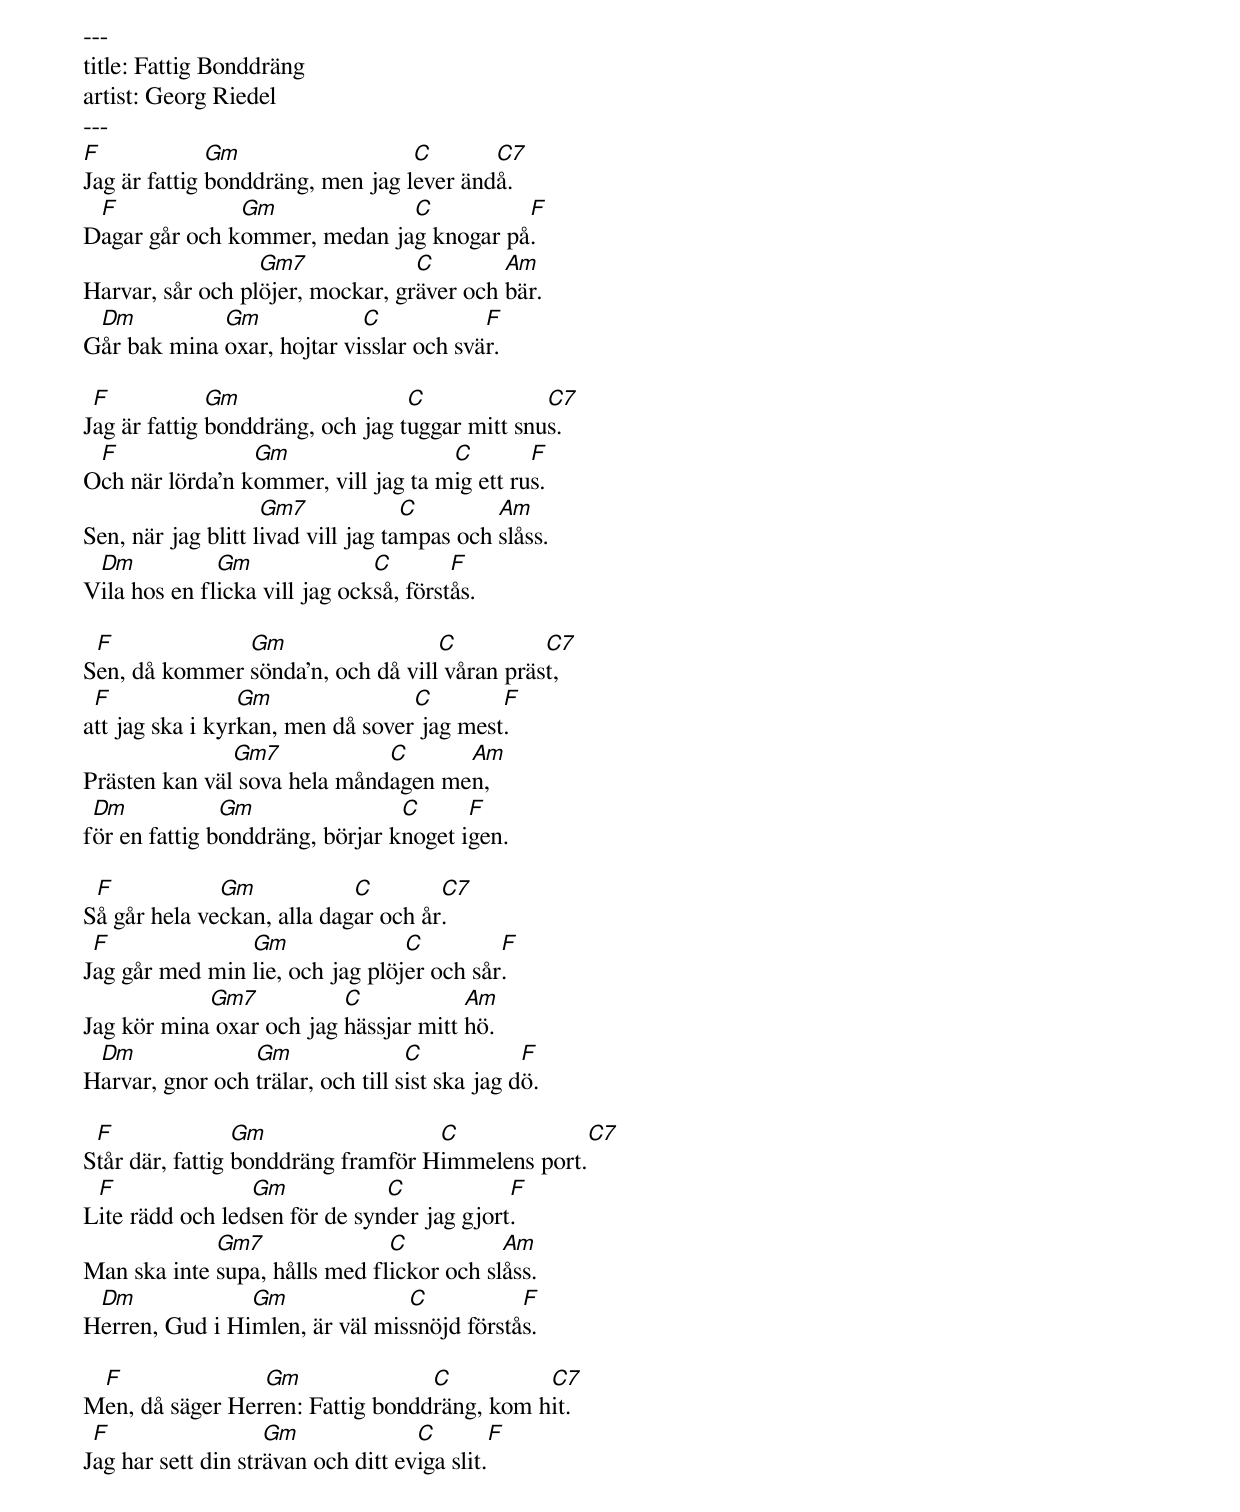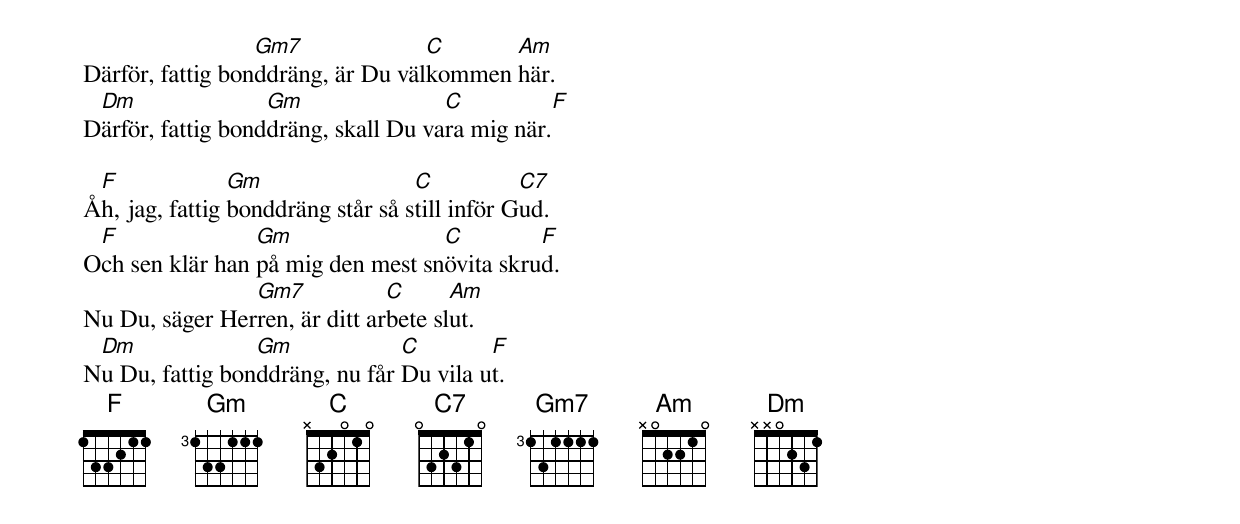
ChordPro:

---
title: Fattig Bonddräng
artist: Georg Riedel
---
[F]Jag är fattig [Gm]bonddräng, men jag l[C]ever änd[C7]å.
D[F]agar går och k[Gm]ommer, medan ja[C]g knogar på[F].
Harvar, sår och pl[Gm7]öjer, mockar, gr[C]äver och [Am]bär.
G[Dm]år bak mina [Gm]oxar, hojtar vi[C]sslar och svä[F]r.

J[F]ag är fattig [Gm]bonddräng, och jag t[C]uggar mitt snu[C7]s.
O[F]ch när lörda'n k[Gm]ommer, vill jag ta m[C]ig ett ru[F]s.
Sen, när jag blitt l[Gm7]ivad vill jag ta[C]mpas och [Am]slåss.
V[Dm]ila hos en fl[Gm]icka vill jag ock[C]så, först[F]ås.

S[F]en, då kommer [Gm]sönda'n, och då vill[C] våran präs[C7]t,
a[F]tt jag ska i kyr[Gm]kan, men då sover[C] jag mest[F].
Prästen kan väl[Gm7] sova hela månd[C]agen me[Am]n,
f[Dm]ör en fattig b[Gm]onddräng, börjar k[C]noget i[F]gen.

S[F]å går hela ve[Gm]ckan, alla dag[C]ar och år[C7].
J[F]ag går med min [Gm]lie, och jag plöj[C]er och sår[F].
Jag kör mina[Gm7] oxar och jag [C]hässjar mitt [Am]hö.
H[Dm]arvar, gnor och [Gm]trälar, och till s[C]ist ska jag d[F]ö.

S[F]tår där, fattig [Gm]bonddräng framför H[C]immelens port.[C7]
L[F]ite rädd och led[Gm]sen för de syn[C]der jag gjort[F].
Man ska inte [Gm7]supa, hålls med fl[C]ickor och sl[Am]åss.
H[Dm]erren, Gud i Hi[Gm]mlen, är väl mis[C]snöjd förstå[F]s.

M[F]en, då säger Her[Gm]ren: Fattig bondd[C]räng, kom h[C7]it.
J[F]ag har sett din str[Gm]ävan och ditt ev[C]iga slit.[F]
Därför, fattig bon[Gm7]ddräng, är Du väl[C]kommen [Am]här.
D[Dm]ärför, fattig bond[Gm]dräng, skall Du va[C]ra mig när.[F]

Å[F]h, jag, fattig [Gm]bonddräng står så s[C]till inför G[C7]ud.
O[F]ch sen klär han [Gm]på mig den mest sn[C]övita skru[F]d.
Nu Du, säger Her[Gm7]ren, är ditt ar[C]bete sl[Am]ut.
N[Dm]u Du, fattig bon[Gm]ddräng, nu får [C]Du vila u[F]t.
